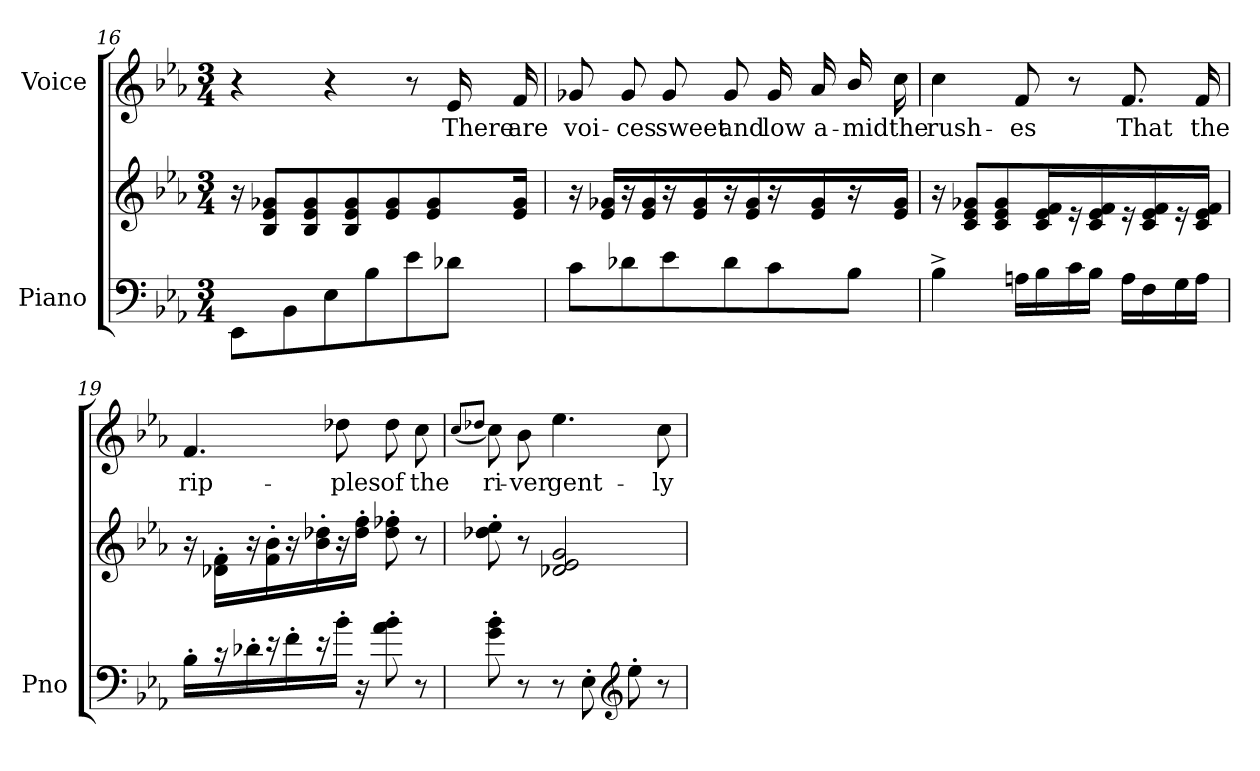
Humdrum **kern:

**kern	**kern	**kern	**text
*part2	*part2	*part1	*part1
*staff3	*staff2	*staff1	*staff1
*I"Piano	*	*I"Voice	*
*I'Pno	*	*	*
*clefF4	*clefG2	*clefG2	*
*k[b-e-a-]	*k[b-e-a-]	*k[b-e-a-]	*
*M3/4	*M3/4	*M3/4	*
=16	=16	=16	=16
8EE-\L	16r	4r	.
.	8B-/ 8e-/ 8g-X/L	.	.
8BB-\	.	.	.
.	8B-/ 8e-/ 8g-/	.	.
8E-\	.	4r	.
.	8B-/ 8e-/ 8g-/	.	.
8B-\	.	.	.
.	8e-/ 8g-/	.	.
8e-\	.	8r	.
.	8e-/ 8g-/	.	.
!	!	!	!LO:LY:b
8d-X\J	.	16e-/	There
!	!	!	!LO:LY:b
.	16e-/ 16g-/Jk	16f/	are
!!LO:PB:g=z
=17	=17	=17	=17
!	!	!	!LO:LY:b
8c\L	16r	8g-X/	voi-
.	16e-/ 16g-X/LL	.	.
!	!	!	!LO:LY:b
8d-X\	16r	8g-/	-ces
.	16e-/ 16g-/	.	.
!	!	!	!LO:LY:b
8e-\	16r	8g-/	sweet
.	16e-/ 16g-/	.	.
!	!	!	!LO:LY:b
8d-\	16r	8g-/	and
.	16e-/ 16g-/	.	.
!	!	!	!LO:LY:b
8c\	16r	16g-/	low
!	!	!	!LO:LY:b
.	16e-/ 16g-/	16a-/	a-
!	!	!	!LO:LY:b
8B-\J	16r	16b-/	-mid
!	!	!	!LO:LY:b
.	16e-/ 16g-/JJ	16cc\	the
=18	=18	=18	=18
!	!	!	!LO:LY:b
4B-^\	16r	4cc\	rush-
.	8c/ 8e-/ 8g-X/L	.	.
.	8c/ 8e-/ 8g-/	.	.
!	!	!	!LO:LY:b
16An\LL	.	8f/	-es
16B-\	16c/ 16e-/ 16f/L	.	.
16c\	16r	8r	.
16B-\JJ	16c/ 16e-/ 16f/	.	.
!	!	!	!LO:LY:b
16A\LL	16r	8.f/	That
16F\	16c/ 16e-/ 16f/	.	.
16G\	16r	.	.
!	!	!	!LO:LY:b
16A\JJ	16c/ 16e-/ 16f/JJ	16f/	the
!!LO:LB:g=z
=19	=19	=19	=19
!	!	!	!LO:LY:b
16B-'\LL	16r	4.f/	rip-
16r	16d-j\' 16f\'LL	.	.
16d-j'\	16r	.	.
16r	16f\' 16b-\'	.	.
16f'\	16r	.	.
16r	16b-\' 16dd-j\'	.	.
!	!	!	!LO:LY:b
16b-'\JJ	16r	8dd-X\	-ples
16r	16dd-\' 16ff\'JJ	.	.
!	!	!	!LO:LY:b
8a-\' 8b-\'	8dd-\' 8ff-X\'	8dd-\	of
!	!	!	!LO:LY:b
8r	8r	8cc\	the
=20	=20	=20	=20
.	.	(8qcc/L	.
.	.	8qdd-X/J	.
!	!	!	!LO:LY:b
8g\' 8b-\'	8dd-j\' 8ee-\'	8cc\)	ri-
!	!	!	!LO:LY:b
8r	8r	8b-\	-ver
!	!	!	!LO:LY:b
8r	2d-j/ 2e-/ 2g/	4.ee-\	gent-
8E-'\	.	.	.
*clefG2	*	*	*
8ee-'\	.	.	.
!	!	!	!LO:LY:b
8r	.	8cc\	-ly
=	=	=	=
*-	*-	*-	*-
